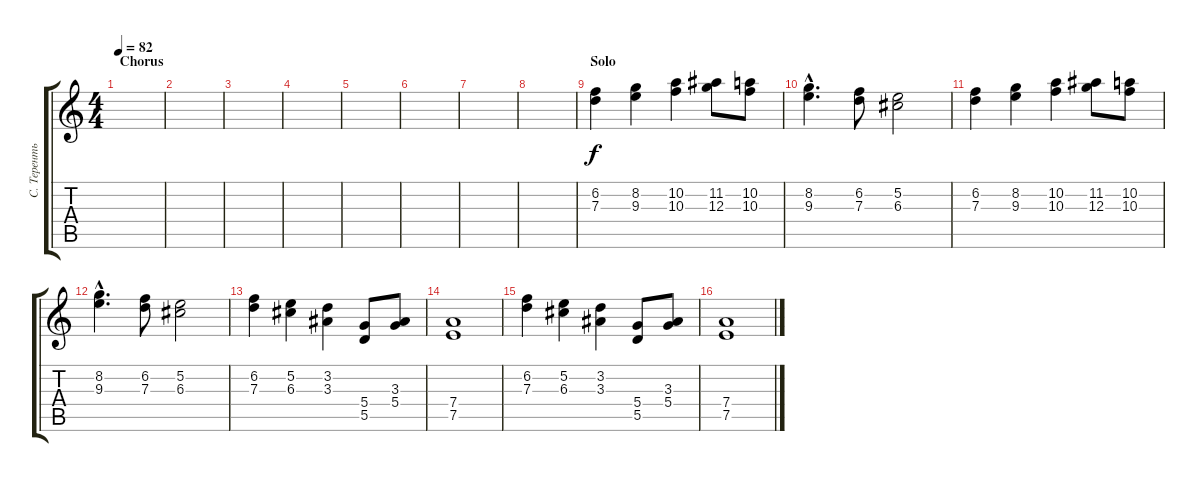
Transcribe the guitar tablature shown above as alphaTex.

\track ("С. Терентьев" "С. Теренть") {instrument electricguitarjazz}
\staff {score tabs}
\tuning (E4 B3 G3 D3 A2 E2) {hide}
\ts (4 4)
\section ("" "Chorus")
\tempo 82
\clef g2
\ks c
|
|
|
|
|
|
|
|
\section ("" "Solo")
(6.2 7.3).4 (8.2 9.3).4 (10.2 10.3).4 (11.2 12.3).8 (10.2 10.3).8 |
(8.2{hac} 9.3{hac}).4{d} (6.2 7.3).8 (5.2 6.3).2 |
(6.2 7.3).4 (8.2 9.3).4 (10.2 10.3).4 (11.2 12.3).8 (10.2 10.3).8 |
(8.2{hac} 9.3{hac}).4{d} (6.2 7.3).8 (5.2 6.3).2 |
(6.2 7.3).4 (5.2 6.3).4 (3.2 3.3).4 (5.4 5.5).8 (3.3 5.4).8 |
(7.4 7.5).1 |
(6.2 7.3).4 (5.2 6.3).4 (3.2 3.3).4 (5.4 5.5).8 (3.3 5.4).8 |
(7.4 7.5).1
